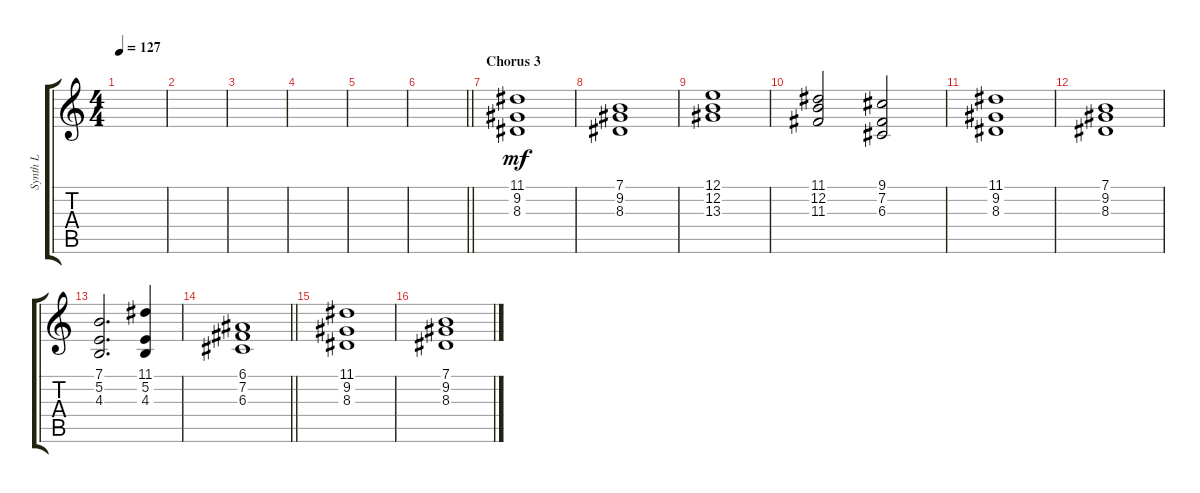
\track ("Synth L" "Synth L") {instrument pad4choir}
\staff {score tabs}
\tuning (E4 B3 G3 D3 A2 E2) {hide}
\ts (4 4)
\tempo 127
\clef g2
\ks c
|
|
|
|
|
\barLineRight lightlight
|
\section ("" "Chorus 3")
(11.1 9.2 8.3).1{dy mf} |
(7.1 9.2 8.3).1 |
(12.1 12.2 13.3).1 |
(11.1 12.2 11.3).2 (9.1 7.2 6.3).2 |
(11.1 9.2 8.3).1 |
(7.1 9.2 8.3).1 |
(7.1 5.2 4.3).2{d} (11.1 5.2 4.3).4 |
\barLineRight lightlight
(6.1 7.2 6.3).1 |
(11.1 9.2 8.3).1 |
(7.1 9.2 8.3).1
